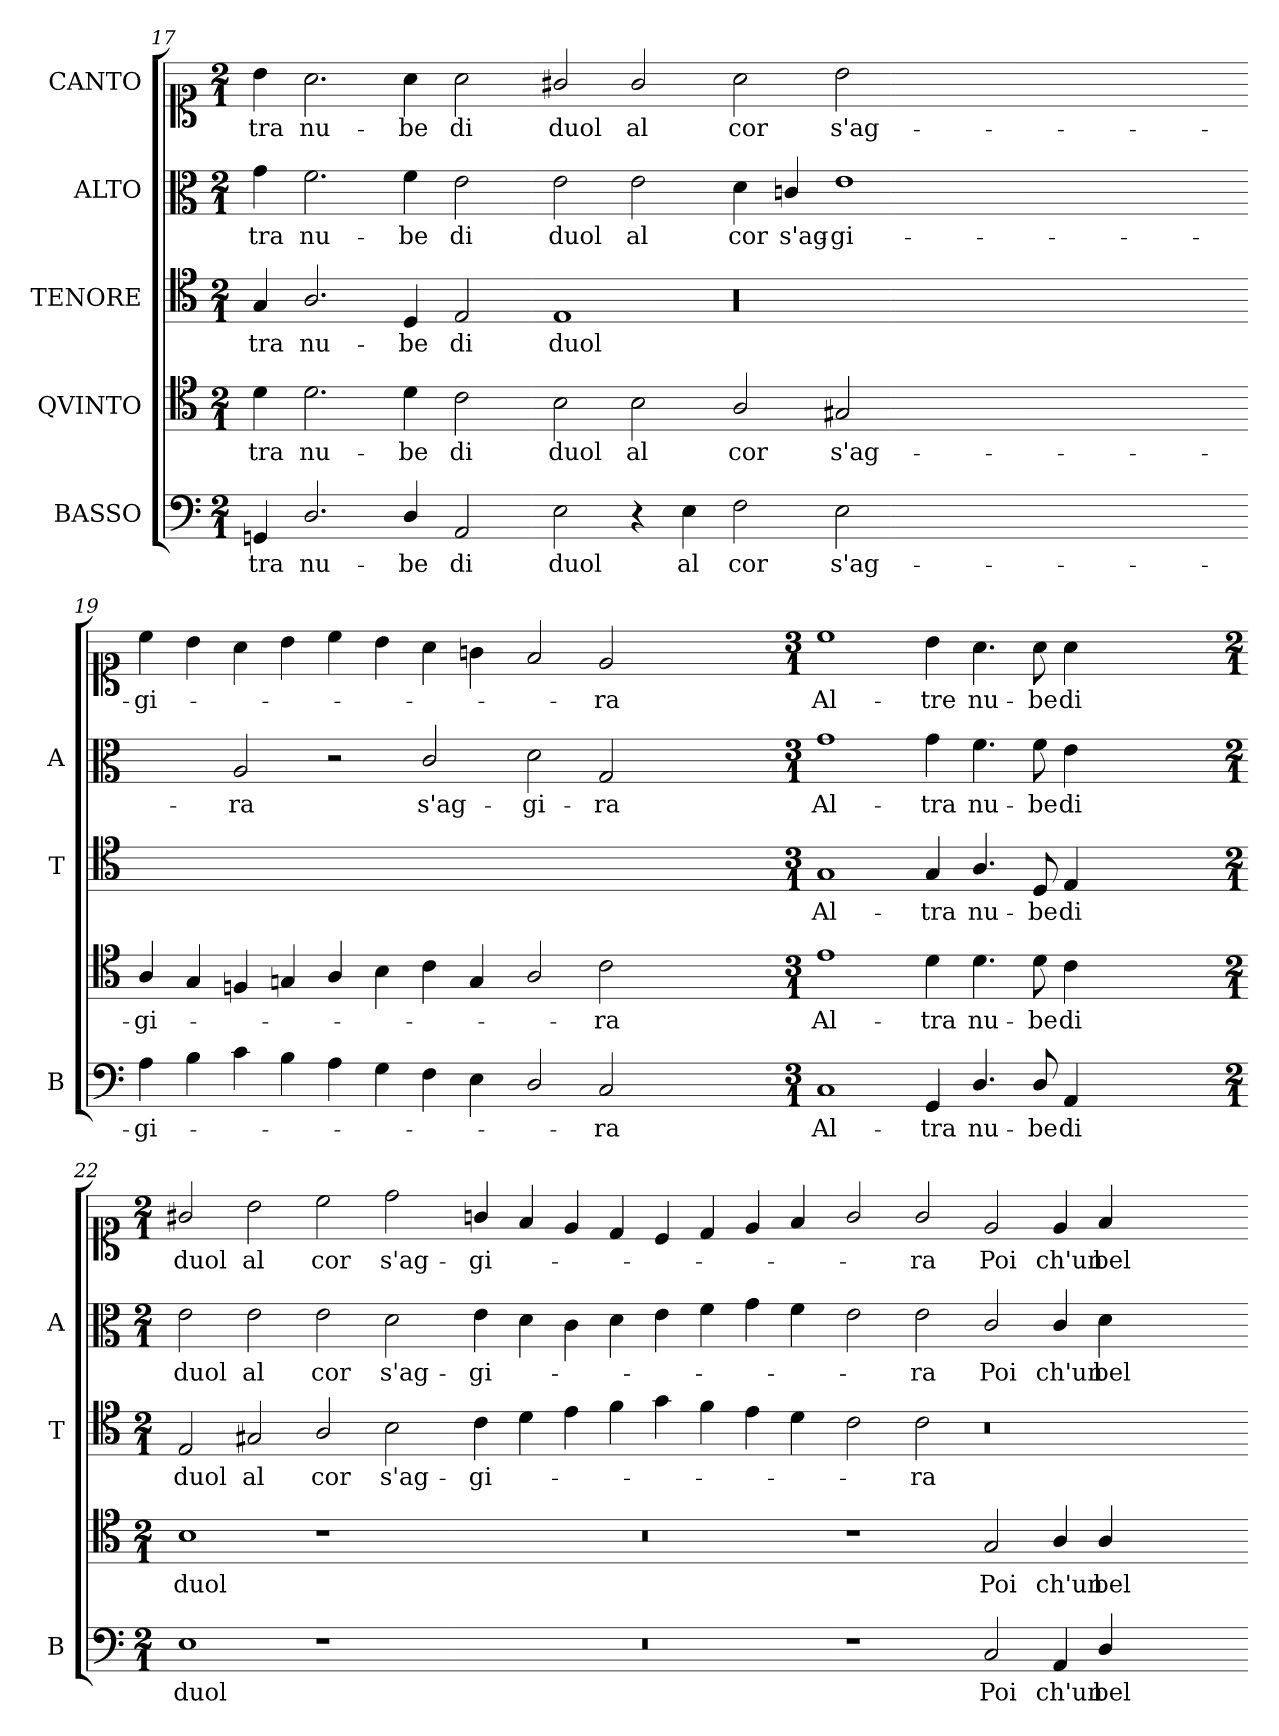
**kern	**text	**kern	**text	**kern	**text	**kern	**text	**kern	**text
*part5	*part5	*part4	*part4	*part3	*part3	*part2	*part2	*part1	*part1
*staff5	*staff5	*staff4	*staff4	*staff3	*staff3	*staff2	*staff2	*staff1	*staff1
*I"BASSO	*	*I"QVINTO	*	*I"TENORE	*	*I"ALTO	*	*I"CANTO	*
*I'B	*	*	*	*I'T	*	*I'A	*	*	*
*clefF4	*	*clefC4	*	*clefC4	*	*clefC3	*	*clefC1	*
*k[]	*	*k[]	*	*k[]	*	*k[]	*	*k[]	*
*a:	*	*a:	*	*a:	*	*a:	*	*a:	*
*M2/1	*	*M2/1	*	*M2/1	*	*M2/1	*	*M2/1	*
=17	=17	=17	=17	=17	=17	=17	=17	=17	=17
4GGn/	-tra	4d\	-tra	4G/	-tra	4g\	-tra	4b\	-tra
2.D/	nu-	2.d\	nu-	2.A/	nu-	2.f\	nu-	2.a\	nu-
4D/	-be	4d\	-be	4D/	-be	4f\	-be	4a\	-be
2AA/	di	2c\	di	2E/	di	2e\	di	2a\	di
=18-	=18-	=18-	=18-	=18-	=18-	=18-	=18-	=18-	=18-
2E\	duol	2B\	duol	1E	duol	2e\	duol	2g#X/	duol
4r	.	2B\	al	.	.	2e\	al	2g#/	al
4E\	al	.	.	.	.	.	.	.	.
2F\	cor	2A/	cor	00r	.	4d\	cor	2a\	cor
.	.	.	.	.	.	4cn/	s'ag-	.	.
2E\	s'ag-	2G#X/	s'ag-	.	.	1e\	-gi-	2b\	s'ag-
0.ryy	.	0.ryy	.	.	.	.	.	0.ryy	.
.	.	.	.	.	.	0ryy	.	.	.
.	.	.	.	.	.	2ryy	.	.	.
=19-	=19-	=19-	=19-	=19-	=19-	=19-	=19-	=19-	=19-
4A\	-gi-	4A/	-gi-	0ryy	.	2ryy	.	4cc\	-gi-
4B\	.	4G#/	.	.	.	.	.	4b\	.
4c\	.	4Fn/	.	.	.	2A/	-ra	4a\	.
4B\	.	4Gn/	.	.	.	.	.	4b\	.
4A\	.	4A/	.	.	.	2r	.	4cc\	.
4G\	.	4B\	.	.	.	.	.	4b\	.
4F\	.	4c\	.	.	.	2c/	s'ag-	4a\	.
4E\	.	4G/	.	.	.	.	.	4gn\	.
=20-	=20-	=20-	=20-	=20-	=20-	=20-	=20-	=20-	=20-
2D/	.	2A/	.	1ryy	.	2d\	-gi-	2f/	.
2C/	-ra	2c\	-ra	.	.	2G/	-ra	2e/	-ra
1ryy	.	1ryy	.	1ryy	.	1ryy	.	1ryy	.
=21-	=21-	=21-	=21-	=21-	=21-	=21-	=21-	=21-	=21-
*M3/1	*	*M3/1	*	*M3/1	*	*M3/1	*	*M3/1	*
1C	Al-	1e	Al-	1G	Al-	1g	Al-	1cc	Al-
4GG/	-tra	4d\	-tra	4G/	-tra	4g\	-tra	4b\	-tre
4.D/	nu-	4.d\	nu-	4.A/	nu-	4.f\	nu-	4.a\	nu-
8D/	-be	8d\	-be	8D/	-be	8f\	-be	8a\	-be
4AA/	di	4c\	di	4E/	di	4e\	di	4a\	di
1ryy	.	1ryy	.	1ryy	.	1ryy	.	1ryy	.
=22-	=22-	=22-	=22-	=22-	=22-	=22-	=22-	=22-	=22-
*M2/1	*	*M2/1	*	*M2/1	*	*M2/1	*	*M2/1	*
1E	duol	1B	duol	2E/	duol	2e\	duol	2g#X/	duol
.	.	.	.	2G#X/	al	2e\	al	2b\	al
1r	.	1r	.	2A/	cor	2e\	cor	2cc\	cor
.	.	.	.	2B\	s'ag-	2d\	s'ag-	2dd\	s'ag-
=23-	=23-	=23-	=23-	=23-	=23-	=23-	=23-	=23-	=23-
0r	.	0r	.	4c\	-gi-	4e\	-gi-	4gn/	-gi-
.	.	.	.	4d\	.	4d\	.	4f/	.
.	.	.	.	4e\	.	4c\	.	4e/	.
.	.	.	.	4f\	.	4d\	.	4d/	.
.	.	.	.	4g\	.	4e\	.	4c/	.
.	.	.	.	4f\	.	4f\	.	4d/	.
.	.	.	.	4e\	.	4g\	.	4e/	.
.	.	.	.	4d\	.	4f\	.	4f/	.
=24-	=24-	=24-	=24-	=24-	=24-	=24-	=24-	=24-	=24-
1r	.	1r	.	2c\	.	2e\	.	2g/	.
.	.	.	.	2c\	-ra	2e\	-ra	2g/	-ra
2C/	Poi	2G/	Poi	0r	.	2c/	Poi	2e/	Poi
4AA/	ch'un	4A/	ch'un	.	.	4c/	ch'un	4e/	ch'un
4D/	bel	4A/	bel	.	.	4d\	bel	4f/	bel
1ryy	.	1ryy	.	.	.	1ryy	.	1ryy	.
=-	=-	=-	=-	=-	=-	=-	=-	=-	=-
*-	*-	*-	*-	*-	*-	*-	*-	*-	*-
